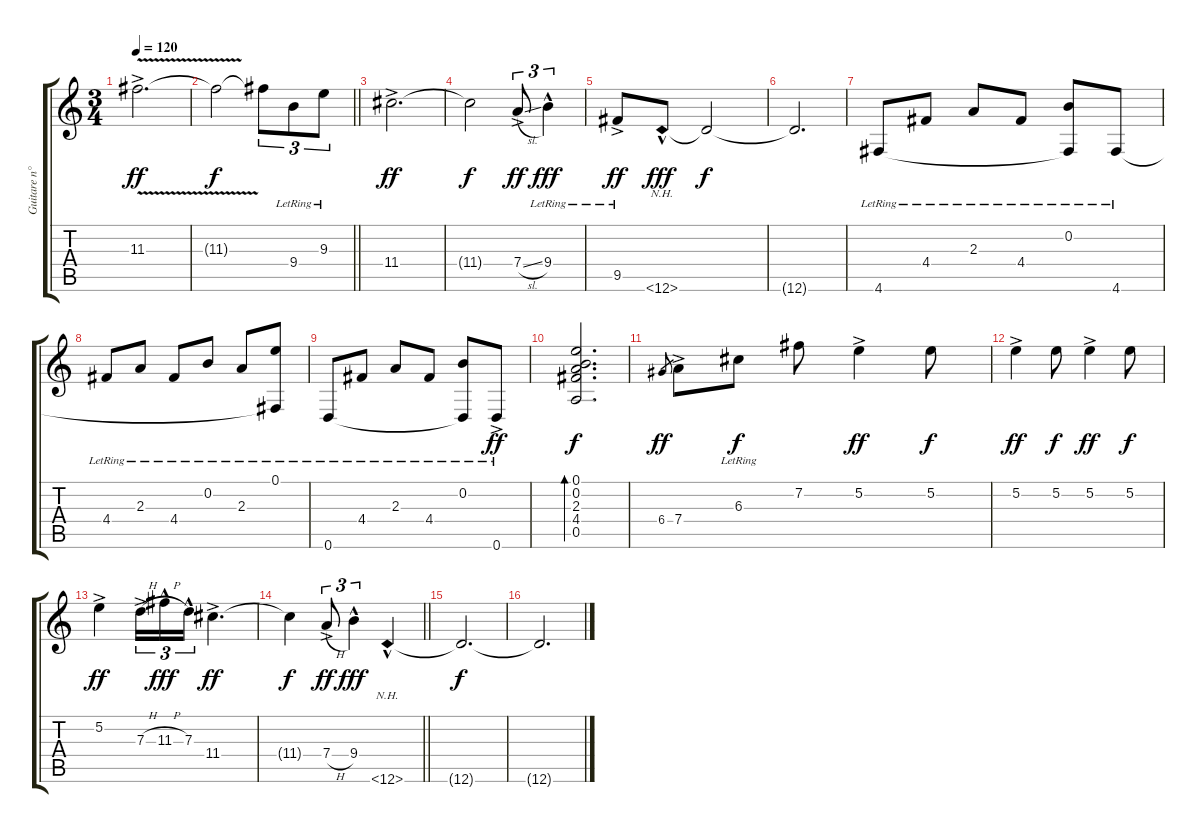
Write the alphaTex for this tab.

\track ("Guitare n°2" "Guitare n°") {instrument acousticguitarsteel}
\staff {score tabs}
\tuning (E4 B3 G3 D3 A2 D2) {hide}
\ts (3 4)
\tempo 120
\clef g2
\ks c
11.3{v ac}.2{d dy ff} |
\barLineRight lightlight
11.3{t}.2{dy f} 11.3{t}.8{tu (3 2)} 9.4{lr}.8{tu (3 2)} 9.3{lr}.8{tu (3 2)} |
11.4{ac}.2{d dy ff} |
11.4{t}.2{dy f} 7.4{sl ac}.8{tu (3 2) dy ff} 9.4{hac lr}.4{tu (3 2) dy fff} |
9.5{ac lr}.8{dy ff} 12.6{nh hac}.8{dy fff} 12.6{t}.2{dy f} |
12.6{t}.2{d} |
4.6{lr}.8 4.4{lr}.8 2.3{lr}.8 4.4{lr}.8 (0.2{lr} 4.6{t}).8 4.6{lr}.8 |
4.4{lr}.8 2.3{lr}.8 4.4{lr}.8 0.2{lr}.8 2.3{lr}.8 (0.1{lr} 4.6{t}).8 |
0.6{lr}.8 4.4{lr}.8 2.3{lr}.8 4.4{lr}.8 (0.2{lr} 0.6{t}).8 0.6{ac lr}.8{dy ff} |
(0.1 0.2 2.3 4.4 0.5).2{d bd 480 dy f} |
6.4.8{gr dy ff} 7.4{ac}.8 6.3{lr}.8{dy f} 7.2.8 5.2{ac}.4{dy ff} 5.2.8{dy f} |
5.2{ac}.4{dy ff} 5.2.8{dy f} 5.2{ac}.4{dy ff} 5.2.8{dy f} |
5.2{ac}.4{dy ff} 7.3{h ac}.16{tu (3 2)} 11.3{h hac}.16{tu (3 2) dy fff} 7.3{hac}.16{tu (3 2)} 11.4{ac}.4{d dy ff} |
\barLineRight lightlight
11.4{t}.4{dy f} 7.4{h ac}.8{tu (3 2) dy ff} 9.4{hac}.4{tu (3 2) dy fff} 12.6{nh hac}.4 |
12.6{t}.2{d dy f} |
12.6{t}.2{d}
